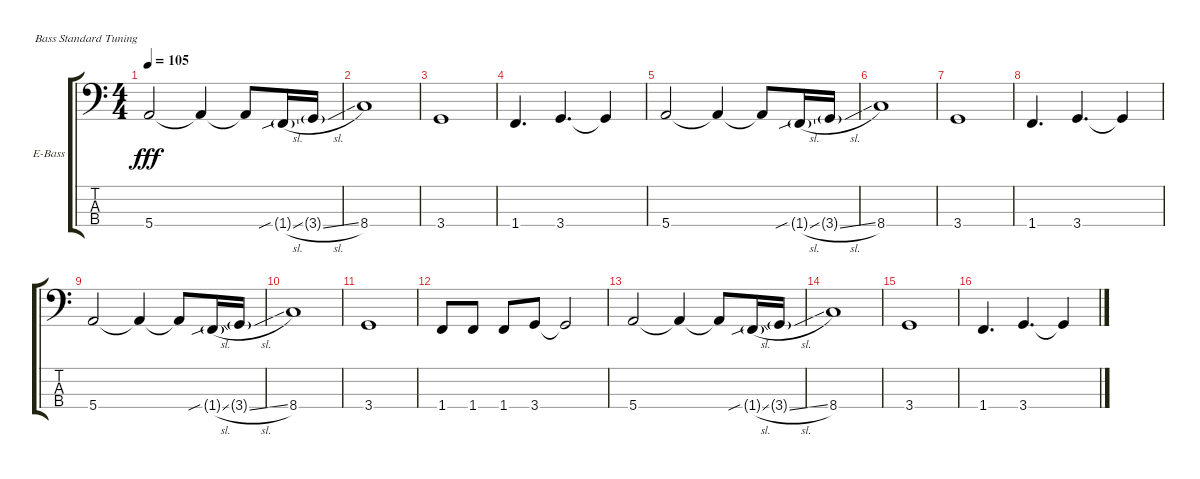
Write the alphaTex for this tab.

\defaultSystemsLayout 4
\bracketExtendMode groupsimilarinstruments
\firstSystemTrackNameOrientation horizontal
\otherSystemsTrackNameOrientation horizontal
\track ("Electric Bass" "E-Bass") {instrument electricbassfinger}
\staff {score tabs}
\tuning (G2 D2 A1 E1)
\ts (4 4)
\tempo 105
\clef f4
\ks c
5.4.2{dy fff} 5.4{t}.4 5.4{t}.8 1.4{sib sl g}.16 3.4{sl g}.16 |
8.4.1 |
3.4.1 |
1.4.4{d} 3.4.4{d} 3.4{t}.4 |
5.4.2 5.4{t}.4 5.4{t}.8 1.4{sib sl g}.16 3.4{sl g}.16 |
8.4.1 |
3.4.1 |
1.4.4{d} 3.4.4{d} 3.4{t}.4 |
5.4.2 5.4{t}.4 5.4{t}.8 1.4{sib sl g}.16 3.4{sl g}.16 |
8.4.1 |
3.4.1 |
1.4.8 1.4.8 1.4.8 3.4.8 3.4{t}.2 |
5.4.2 5.4{t}.4 5.4{t}.8 1.4{sib sl g}.16 3.4{sl g}.16 |
8.4.1 |
3.4.1 |
1.4.4{d} 3.4.4{d} 3.4{t}.4
